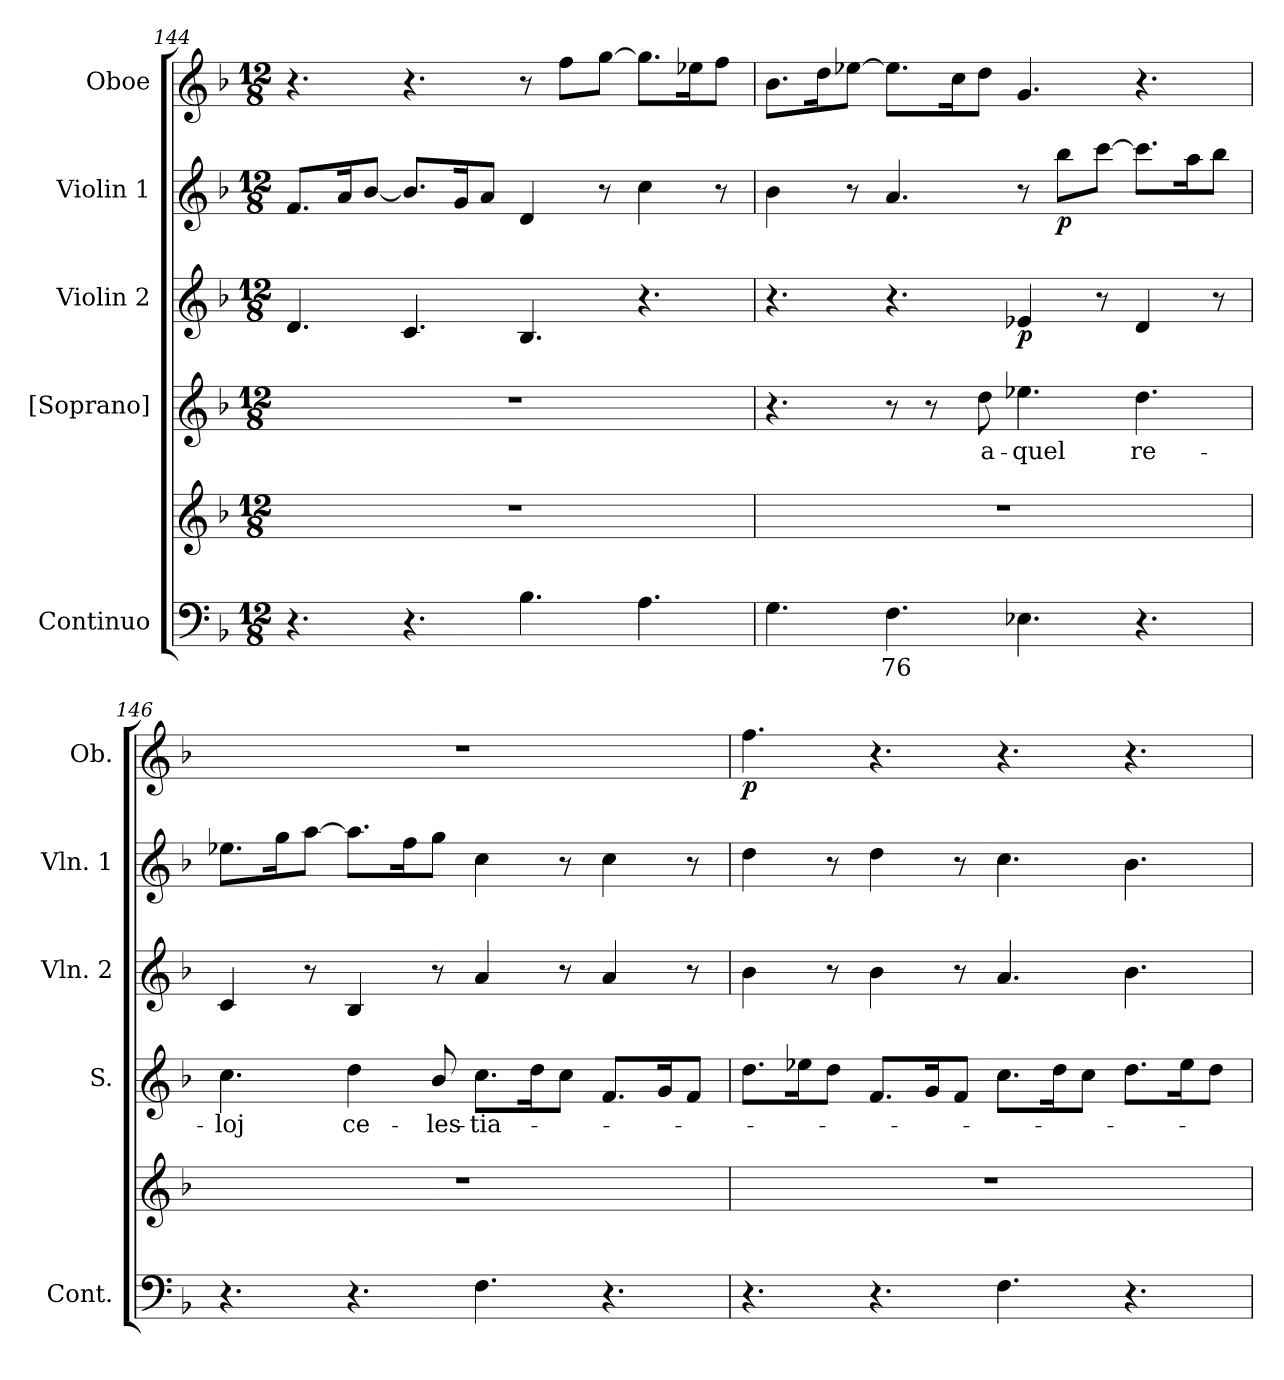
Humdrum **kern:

**kern	**text	**kern	**kern	**text	**kern	**dynam	**kern	**dynam	**kern	**dynam
*part5	*part5	*part5	*part4	*part4	*part3	*part3	*part2	*part2	*part1	*part1
*staff6	*staff6	*staff5	*staff4	*staff4	*staff3	*staff3	*staff2	*staff2	*staff1	*staff1
*I"Continuo	*	*	*I"[Soprano]	*	*I"Violin 2	*	*I"Violin 1	*	*I"Oboe	*
*I'Cont.	*	*	*I'S.	*	*I'Vln. 2	*	*I'Vln. 1	*	*I'Ob.	*
*clefF4	*	*clefG2	*clefG2	*	*clefG2	*	*clefG2	*	*clefG2	*
*k[b-]	*	*k[b-]	*k[b-]	*	*k[b-]	*	*k[b-]	*	*k[b-]	*
*F:	*	*F:	*F:	*	*F:	*	*F:	*	*F:	*
*M12/8	*	*M12/8	*M12/8	*	*M12/8	*	*M12/8	*	*M12/8	*
=144	=144	=144	=144	=144	=144	=144	=144	=144	=144	=144
!	!	!LO:N:vis=1	!LO:N:vis=1	!	!	!	!	!	!	!
4.r	.	1.r	1.r	.	4.di/	.	8.fi/L	.	4.r	.
.	.	.	.	.	.	.	16ai/k	.	.	.
.	.	.	.	.	.	.	[8b-i/J	.	.	.
4.r	.	.	.	.	4.ci/	.	8.b-i/L]	.	4.r	.
.	.	.	.	.	.	.	16gi/k	.	.	.
.	.	.	.	.	.	.	8ai/J	.	.	.
4.B-i\	.	.	.	.	4.B-i/	.	4di/	.	8r	.
.	.	.	.	.	.	.	.	.	8ffi\L	.
.	.	.	.	.	.	.	8r	.	[8ggi\J	.
4.Ai\	.	.	.	.	4.r	.	4cci\	.	8.ggi\L]	.
.	.	.	.	.	.	.	.	.	16ee-Xi\k	.
.	.	.	.	.	.	.	8r	.	8ffi\J	.
!!LO:LB:g=z
=145	=145	=145	=145	=145	=145	=145	=145	=145	=145	=145
!	!	!LO:N:vis=1	!	!	!	!	!	!	!	!
4.Gi\	.	1.r	4.r	.	4.r	.	4b-i\	.	8.b-i\L	.
.	.	.	.	.	.	.	.	.	16ddi\k	.
.	.	.	.	.	.	.	8r	.	[8ee-Xi\J	.
!	!LO:LY:b:color=#000000	!	!	!	!	!	!	!	!	!
4.Fi\	76	.	8r	.	4.r	.	4.ai/	.	8.ee-i\L]	.
.	.	.	8r	.	.	.	.	.	.	.
.	.	.	.	.	.	.	.	.	16cci\k	.
!	!	!	!	!LO:LY:b:color=#000000	!	!	!	!	!	!
.	.	.	8ddi\	a-	.	.	.	.	8ddi\J	.
!	!	!	!	!LO:LY:b:color=#000000	!	!	!	!	!	!
4.E-Xi\	.	.	4.ee-Xi\	-quel	4e-Xi/	p	8r	.	4.gi/	.
.	.	.	.	.	.	.	8bb-i\L	p	.	.
.	.	.	.	.	8r	.	[8ccci\J	.	.	.
!	!	!	!	!LO:LY:b:color=#000000	!	!	!	!	!	!
4.r	.	.	4.ddi\	re-	4di/	.	8.ccci\L]	.	4.r	.
.	.	.	.	.	.	.	16aai\k	.	.	.
.	.	.	.	.	8r	.	8bb-i\J	.	.	.
=146	=146	=146	=146	=146	=146	=146	=146	=146	=146	=146
!	!	!LO:N:vis=1	!	!	!	!	!	!	!	!
!	!	!	!	!LO:LY:b:color=#000000	!	!	!	!	!LO:N:vis=1	!
4.r	.	1.r	4.cci\	-loj	4ci/	.	8.ee-Xi\L	.	1.r	.
.	.	.	.	.	.	.	16ggi\k	.	.	.
.	.	.	.	.	8r	.	[8aai\J	.	.	.
!	!	!	!	!LO:LY:b:color=#000000	!	!	!	!	!	!
4.r	.	.	4ddi\	ce-	4B-i/	.	8.aai\L]	.	.	.
.	.	.	.	.	.	.	16ffi\k	.	.	.
!	!	!	!	!LO:LY:b:color=#000000	!	!	!	!	!	!
.	.	.	8b-i/	-les-	8r	.	8ggi\J	.	.	.
!	!	!	!	!LO:LY:b:color=#000000	!	!	!	!	!	!
4.Fi\	.	.	8.cci\L	-tia-	4ai/	.	4cci\	.	.	.
.	.	.	16ddi\k	.	.	.	.	.	.	.
.	.	.	8cci\J	.	8r	.	8r	.	.	.
4.r	.	.	8.fi/L	.	4ai/	.	4cci\	.	.	.
.	.	.	16gi/k	.	.	.	.	.	.	.
.	.	.	8fi/J	.	8r	.	8r	.	.	.
=147	=147	=147	=147	=147	=147	=147	=147	=147	=147	=147
!	!	!LO:N:vis=1	!	!	!	!	!	!	!	!
4.r	.	1.r	8.ddi\L	.	4b-i\	.	4ddi\	.	4.ffi\	p
.	.	.	16ee-Xi\k	.	.	.	.	.	.	.
.	.	.	8ddi\J	.	8r	.	8r	.	.	.
4.r	.	.	8.fi/L	.	4b-i\	.	4ddi\	.	4.r	.
.	.	.	16gi/k	.	.	.	.	.	.	.
.	.	.	8fi/J	.	8r	.	8r	.	.	.
4.Fi\	.	.	8.cci\L	.	4.ai/	.	4.cci\	.	4.r	.
.	.	.	16ddi\k	.	.	.	.	.	.	.
.	.	.	8cci\J	.	.	.	.	.	.	.
4.r	.	.	8.ddi\L	.	4.b-i\	.	4.b-i\	.	4.r	.
.	.	.	16ee-i\k	.	.	.	.	.	.	.
.	.	.	8ddi\J	.	.	.	.	.	.	.
=	=	=	=	=	=	=	=	=	=	=
*-	*-	*-	*-	*-	*-	*-	*-	*-	*-	*-
